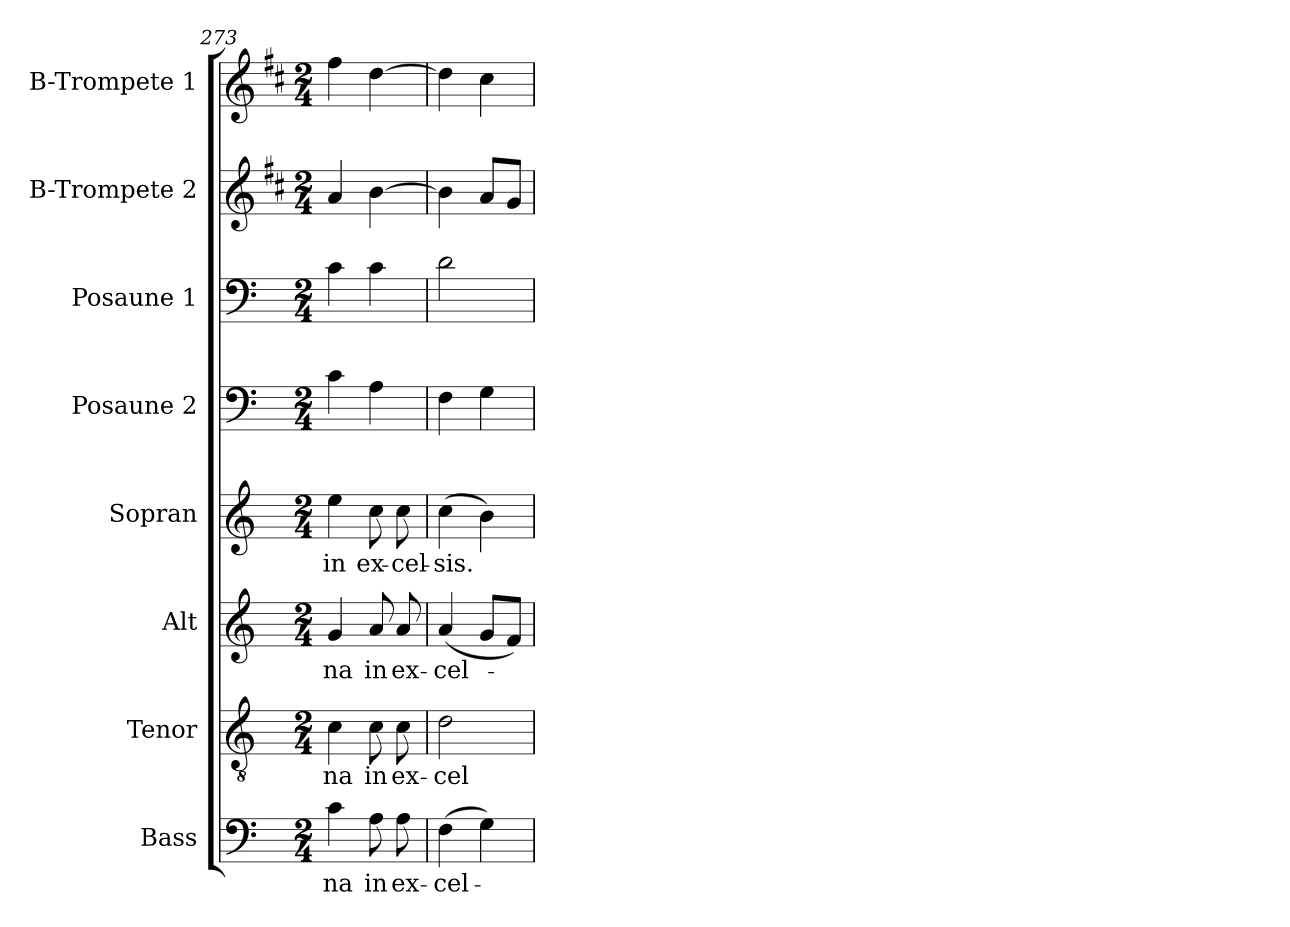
**kern	**text	**kern	**text	**kern	**text	**kern	**text	**kern	**kern	**kern	**kern
*part8	*part8	*part7	*part7	*part6	*part6	*part5	*part5	*part4	*part3	*part2	*part1
*staff8	*staff8	*staff7	*staff7	*staff6	*staff6	*staff5	*staff5	*staff4	*staff3	*staff2	*staff1
*I"Bass	*	*I"Tenor	*	*I"Alt	*	*I"Sopran	*	*I"Posaune 2	*I"Posaune 1	*I"B-Trompete 2	*I"B-Trompete 1
*I'B.	*	*I'T.	*	*I'A.	*	*I'S.	*	*I'Pos. 2	*I'Pos. 1	*I'B Trp. 2	*I'B Trp. 1
!!LO:LB:g=z
*clefF4	*	*clefGv2	*	*clefG2	*	*clefG2	*	*clefF4	*clefF4	*clefG2	*clefG2
*	*	*	*	*	*	*	*	*	*	*ITrd1c2	*ITrd1c2
*k[]	*	*k[]	*	*k[]	*	*k[]	*	*k[]	*k[]	*k[]	*k[]
*C:	*	*C:	*	*C:	*	*C:	*	*C:	*C:	*C:	*C:
*M2/4	*	*M2/4	*	*M2/4	*	*M2/4	*	*M2/4	*M2/4	*M2/4	*M2/4
=273	=273	=273	=273	=273	=273	=273	=273	=273	=273	=273	=273
!	!LO:LY:b	!	!LO:LY:b	!	!LO:LY:b	!	!LO:LY:b	!	!	!	!
4c\	-na	4c\	-na	4g/	-na	4ee\	in	4c\	4c\	4g/	4ee\
!	!LO:LY:b	!	!LO:LY:b	!	!LO:LY:b	!	!LO:LY:b	!	!	!	!
8A\	in	8c\	in	8a/	in	8cc\	ex-	4A\	4c\	[4a\	[4cc\
!	!LO:LY:b	!	!LO:LY:b	!	!LO:LY:b	!	!LO:LY:b	!	!	!	!
8A\	ex-	8c\	ex-	8a/	ex-	8cc\	-cel-	.	.	.	.
=274	=274	=274	=274	=274	=274	=274	=274	=274	=274	=274	=274
!	!LO:LY:b	!	!LO:LY:b	!	!LO:LY:b	!	!LO:LY:b	!	!	!	!
(>4F\	-cel-	2d\	-cel-	(<4a/	-cel-	(>4cc\	-sis.	4F\	2d\	4a\]	4cc\]
4G\)	.	.	.	8g/L	.	4b\)	.	4G\	.	8g/L	4b\
.	.	.	.	8f/J)	.	.	.	.	.	8f/J	.
=	=	=	=	=	=	=	=	=	=	=	=
*-	*-	*-	*-	*-	*-	*-	*-	*-	*-	*-	*-
